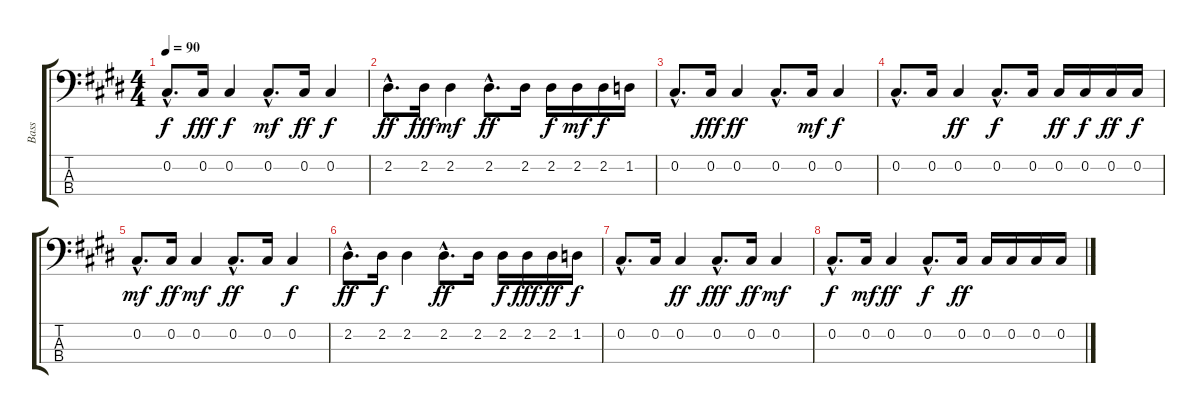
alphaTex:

\track ("Bass" "Bass") {instrument electricbassfinger}
\staff {score tabs}
\tuning (Gb2 Db2 Ab1 Eb1) {hide}
\ts (4 4)
\tempo 90
\clef f4
\ks e
0.2{hac}.8{d dy f} 0.2.16{dy fff} 0.2.4{dy f} 0.2{hac}.8{d dy mf} 0.2.16{dy ff} 0.2.4{dy f} |
2.2{hac}.8{d dy ff} 2.2.16{dy fff} 2.2.4{dy mf} 2.2{hac}.8{d dy ff} 2.2.16 2.2.16{dy f} 2.2.16{dy mf} 2.2.16{dy f} 1.2.16 |
0.2{hac}.8{d} 0.2.16{dy fff} 0.2.4{dy ff} 0.2{hac}.8{d} 0.2.16{dy mf} 0.2.4{dy f} |
0.2{hac}.8{d} 0.2.16 0.2.4{dy ff} 0.2{hac}.8{d dy f} 0.2.16 0.2.16{dy ff} 0.2.16{dy f} 0.2.16{dy ff} 0.2.16{dy f} |
0.2{hac}.8{d dy mf} 0.2.16{dy ff} 0.2.4{dy mf} 0.2{hac}.8{d dy ff} 0.2.16 0.2.4{dy f} |
2.2{hac}.8{d dy ff} 2.2.16{dy f} 2.2.4 2.2{hac}.8{d dy ff} 2.2.16 2.2.16{dy f} 2.2.16{dy fff} 2.2.16{dy ff} 1.2.16{dy f} |
0.2{hac}.8{d} 0.2.16 0.2.4{dy ff} 0.2{hac}.8{d dy fff} 0.2.16{dy ff} 0.2.4{dy mf} |
0.2{hac}.8{d dy f} 0.2.16{dy mf} 0.2.4{dy ff} 0.2{hac}.8{d dy f} 0.2.16{dy ff} 0.2.16 0.2.16 0.2.16 0.2.16
